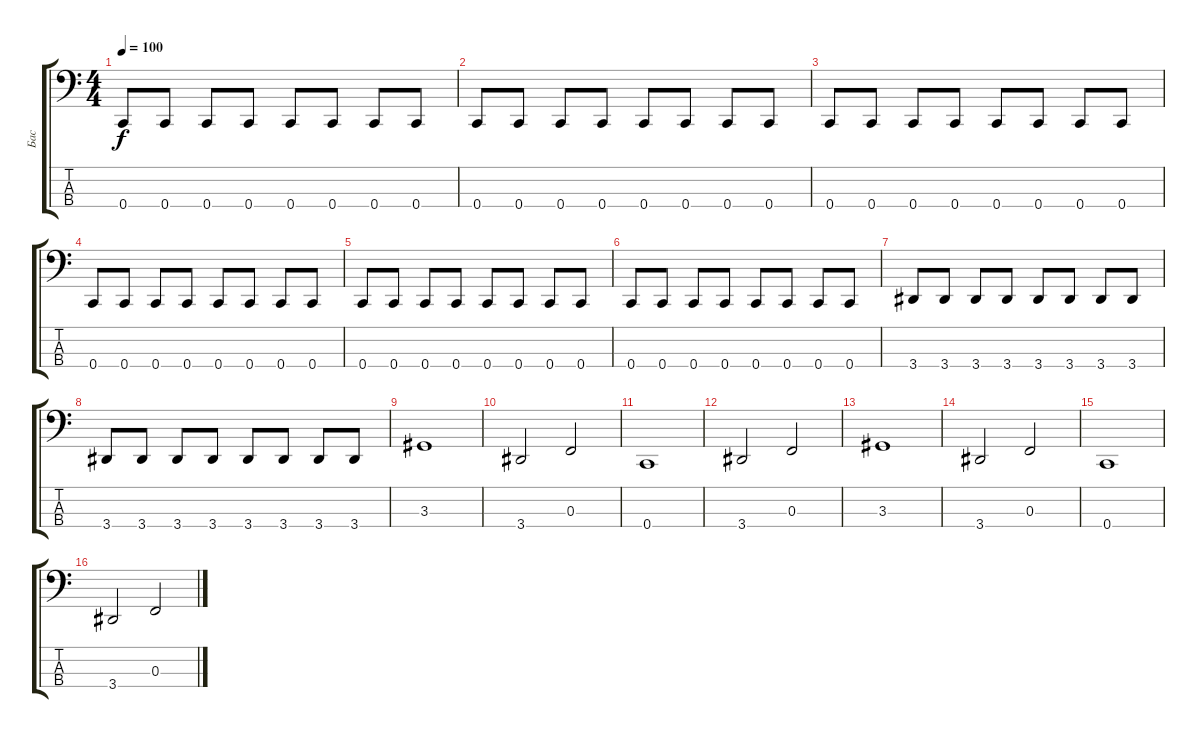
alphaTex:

\track ("Бас" "Бас") {instrument electricbassfinger}
\staff {score tabs}
\tuning (Eb2 Bb1 F1 C1) {hide}
\ts (4 4)
\tempo 100
\clef f4
\ks c
0.4.8{dy f} 0.4.8 0.4.8 0.4.8 0.4.8 0.4.8 0.4.8 0.4.8 |
0.4.8 0.4.8 0.4.8 0.4.8 0.4.8 0.4.8 0.4.8 0.4.8 |
0.4.8 0.4.8 0.4.8 0.4.8 0.4.8 0.4.8 0.4.8 0.4.8 |
0.4.8 0.4.8 0.4.8 0.4.8 0.4.8 0.4.8 0.4.8 0.4.8 |
0.4.8 0.4.8 0.4.8 0.4.8 0.4.8 0.4.8 0.4.8 0.4.8 |
0.4.8 0.4.8 0.4.8 0.4.8 0.4.8 0.4.8 0.4.8 0.4.8 |
3.4.8 3.4.8 3.4.8 3.4.8 3.4.8 3.4.8 3.4.8 3.4.8 |
3.4.8 3.4.8 3.4.8 3.4.8 3.4.8 3.4.8 3.4.8 3.4.8 |
3.3.1 |
3.4.2 0.3.2 |
0.4.1 |
3.4.2 0.3.2 |
3.3.1 |
3.4.2 0.3.2 |
0.4.1 |
3.4.2 0.3.2
